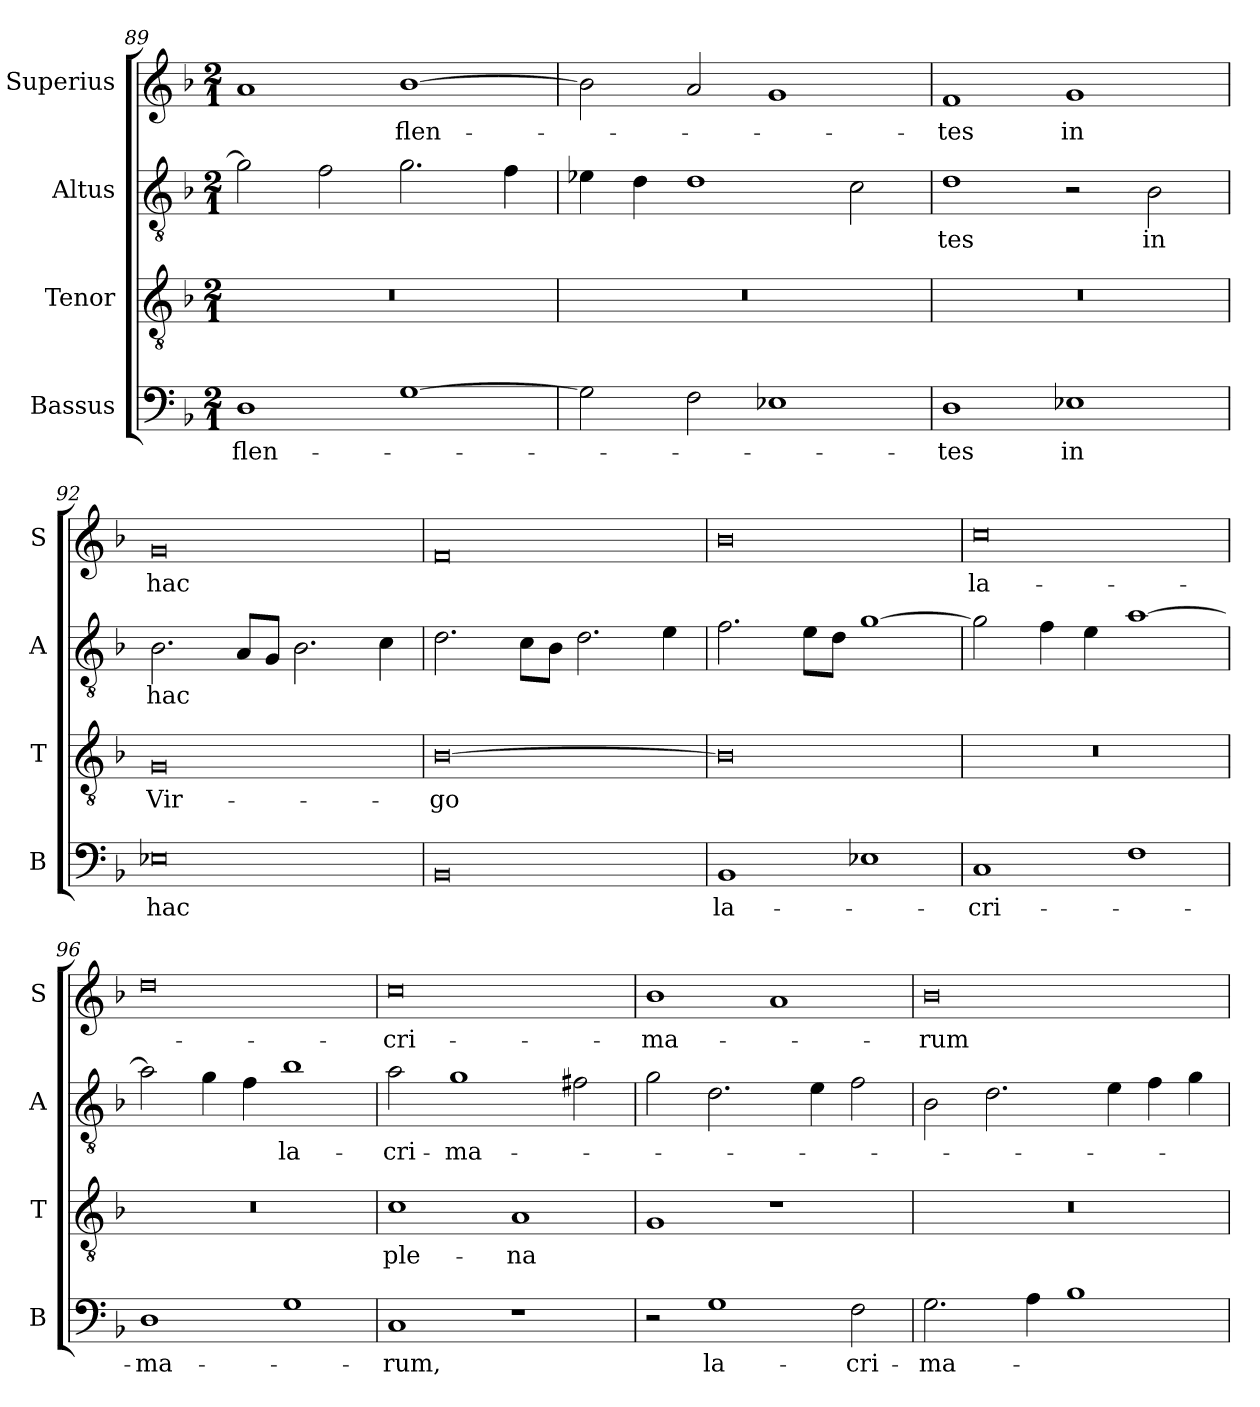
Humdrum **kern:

**kern	**text	**kern	**text	**kern	**text	**kern	**text
*part4	*part4	*part3	*part3	*part2	*part2	*part1	*part1
*staff4	*staff4	*staff3	*staff3	*staff2	*staff2	*staff1	*staff1
*I"Bassus	*	*I"Tenor	*	*I"Altus	*	*I"Superius	*
*I'B	*	*I'T	*	*I'A	*	*I'S	*
*clefF4	*	*clefGv2	*	*clefGv2	*	*clefG2	*
*k[b-]	*	*k[b-]	*	*k[b-]	*	*k[b-]	*
*F:	*	*F:	*	*F:	*	*F:	*
*M2/1	*	*M2/1	*	*M2/1	*	*M2/1	*
=89	=89	=89	=89	=89	=89	=89	=89
1D	flen-	0r	.	2g]	.	1a	.
.	.	.	.	2f	.	.	.
[1G	.	.	.	2.g	.	[1b-	flen-
.	.	.	.	4f	.	.	.
=90	=90	=90	=90	=90	=90	=90	=90
2G]	.	0r	.	4e-X	.	2b-]	.
.	.	.	.	4d	.	.	.
2F	.	.	.	1d	.	2a	.
1E-X	.	.	.	.	.	1g	.
.	.	.	.	2c	.	.	.
=91	=91	=91	=91	=91	=91	=91	=91
1D	-tes	0r	.	1d	-tes	1f	-tes
1E-X	in	.	.	2r	.	1g	in
.	.	.	.	2B-	in	.	.
=92	=92	=92	=92	=92	=92	=92	=92
0E-X	hac	0G	Vir-	2.B-	hac	0g	hac
.	.	.	.	8AL	.	.	.
.	.	.	.	8GJ	.	.	.
.	.	.	.	2.B-	.	.	.
.	.	.	.	4c	.	.	.
=93	=93	=93	=93	=93	=93	=93	=93
0BB-	.	[0B-	-go	2.d	.	0f	.
.	.	.	.	8cL	.	.	.
.	.	.	.	8B-J	.	.	.
.	.	.	.	2.d	.	.	.
.	.	.	.	4e	.	.	.
=94	=94	=94	=94	=94	=94	=94	=94
1BB-	la-	0B-]	.	2.f	.	0b-	.
.	.	.	.	8eL	.	.	.
.	.	.	.	8dJ	.	.	.
1E-X	.	.	.	[1g	.	.	.
=95	=95	=95	=95	=95	=95	=95	=95
1C	-cri-	0r	.	2g]	.	0cc	la-
.	.	.	.	4f	.	.	.
.	.	.	.	4e	.	.	.
1F	.	.	.	[1a	.	.	.
=96	=96	=96	=96	=96	=96	=96	=96
1D	-ma-	0r	.	2a]	.	0dd	.
.	.	.	.	4g	.	.	.
.	.	.	.	4f	.	.	.
1G	.	.	.	1b-	la-	.	.
=97	=97	=97	=97	=97	=97	=97	=97
1C	-rum,	1c	ple-	2a	-cri-	0cc	-cri-
.	.	.	.	1g	-ma-	.	.
1r	.	1A	-na	.	.	.	.
.	.	.	.	2f#X	.	.	.
=98	=98	=98	=98	=98	=98	=98	=98
2r	.	1G	.	2g	.	1b-	-ma-
1G	la-	.	.	2.d	.	.	.
.	.	1r	.	.	.	1a	.
.	.	.	.	4e	.	.	.
2F	-cri-	.	.	2f	.	.	.
=99	=99	=99	=99	=99	=99	=99	=99
2.G	-ma-	0r	.	2B-	.	0b-	-rum
.	.	.	.	2.d	.	.	.
4A	.	.	.	.	.	.	.
1B-	.	.	.	.	.	.	.
.	.	.	.	4e	.	.	.
.	.	.	.	4f	.	.	.
.	.	.	.	4g	.	.	.
=	=	=	=	=	=	=	=
*-	*-	*-	*-	*-	*-	*-	*-
